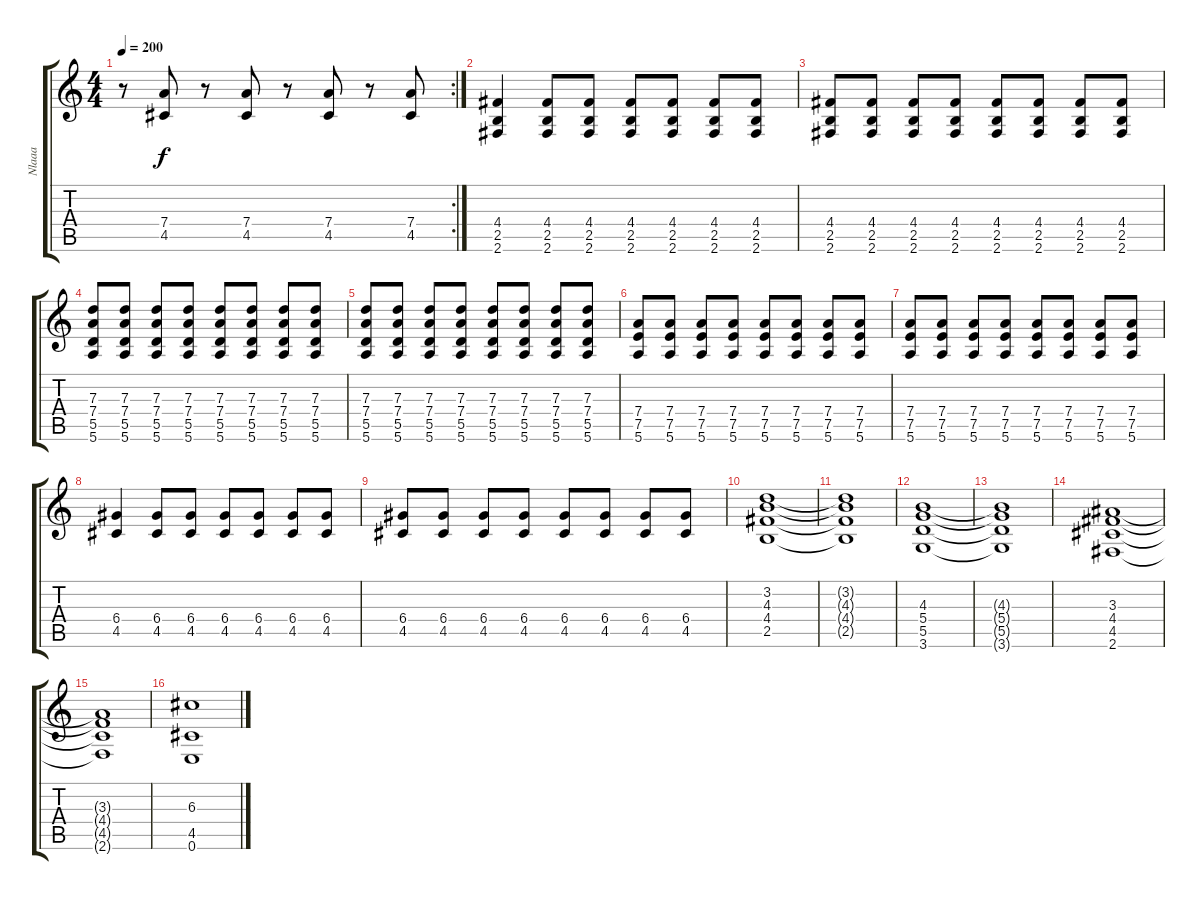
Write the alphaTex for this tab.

\track ("Nlaaa" "Nlaaa") {instrument overdrivenguitar}
\staff {score tabs}
\tuning (E4 B3 G3 D3 A2 E2) {hide}
\rc 2
\ts (4 4)
\tempo 200
\clef g2
\ks c
r.8{dy f} (7.4 4.5).8 r.8 (7.4 4.5).8 r.8 (7.4 4.5).8 r.8 (7.4 4.5).8 |
(4.4 2.5 2.6).4 (4.4 2.5 2.6).8 (4.4 2.5 2.6).8 (4.4 2.5 2.6).8 (4.4 2.5 2.6).8 (4.4 2.5 2.6).8 (4.4 2.5 2.6).8 |
(4.4 2.5 2.6).8 (4.4 2.5 2.6).8 (4.4 2.5 2.6).8 (4.4 2.5 2.6).8 (4.4 2.5 2.6).8 (4.4 2.5 2.6).8 (4.4 2.5 2.6).8 (4.4 2.5 2.6).8 |
(7.3 7.4 5.5 5.6).8 (7.3 7.4 5.5 5.6).8 (7.3 7.4 5.5 5.6).8 (7.3 7.4 5.5 5.6).8 (7.3 7.4 5.5 5.6).8 (7.3 7.4 5.5 5.6).8 (7.3 7.4 5.5 5.6).8 (7.3 7.4 5.5 5.6).8 |
(7.3 7.4 5.5 5.6).8 (7.3 7.4 5.5 5.6).8 (7.3 7.4 5.5 5.6).8 (7.3 7.4 5.5 5.6).8 (7.3 7.4 5.5 5.6).8 (7.3 7.4 5.5 5.6).8 (7.3 7.4 5.5 5.6).8 (7.3 7.4 5.5 5.6).8 |
(7.4 7.5 5.6).8 (7.4 7.5 5.6).8 (7.4 7.5 5.6).8 (7.4 7.5 5.6).8 (7.4 7.5 5.6).8 (7.4 7.5 5.6).8 (7.4 7.5 5.6).8 (7.4 7.5 5.6).8 |
(7.4 7.5 5.6).8 (7.4 7.5 5.6).8 (7.4 7.5 5.6).8 (7.4 7.5 5.6).8 (7.4 7.5 5.6).8 (7.4 7.5 5.6).8 (7.4 7.5 5.6).8 (7.4 7.5 5.6).8 |
(6.4 4.5).4 (6.4 4.5).8 (6.4 4.5).8 (6.4 4.5).8 (6.4 4.5).8 (6.4 4.5).8 (6.4 4.5).8 |
(6.4 4.5).8 (6.4 4.5).8 (6.4 4.5).8 (6.4 4.5).8 (6.4 4.5).8 (6.4 4.5).8 (6.4 4.5).8 (6.4 4.5).8 |
(3.2 4.3 4.4 2.5).1 |
(3.2{t} 4.3{t} 4.4{t} 2.5{t}).1 |
(4.3 5.4 5.5 3.6).1 |
(4.3{t} 5.4{t} 5.5{t} 3.6{t}).1 |
(3.3 4.4 4.5 2.6).1 |
(3.3{t} 4.4{t} 4.5{t} 2.6{t}).1 |
(6.3 4.5 0.6).1
